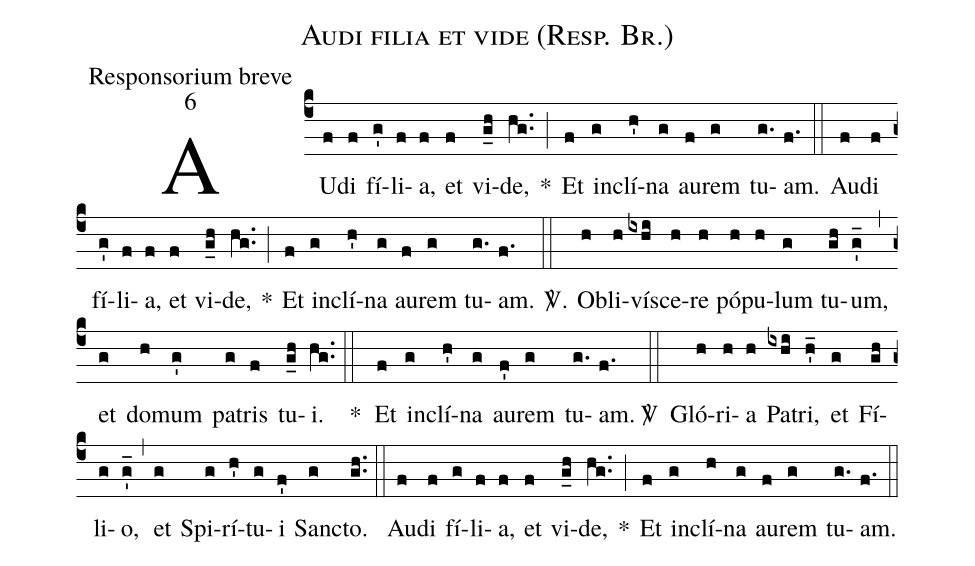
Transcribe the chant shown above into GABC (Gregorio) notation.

name:Audi filia et vide (Resp. Br.);
office-part:Responsorium breve;
mode:6;
%%
(c4) AU(f)di(f) fí(g')li(f)a,(f) et(f) vi(g_h)de,(hg..) *(;) Et(f) in(g)clí(h')na(g) au(f)rem(g) tu(g.)am.(f.) (::)
Au(f)di(f) fí(g')li(f)a,(f) et(f) vi(g_h)de,(hg..) *(;) Et(f) in(g)clí(h')na(g) au(f)rem(g) tu(g.)am.(f.)
<sp>V/</sp>.(::) Ob(h)li(h)ví(ixhi)sce(h)re(h) pó(h)pu(h)lum(g) tu(gh)um,(g'_) (,) et(g) do(h)mum(g') pa(g)tris(f) tu(g_h)i.(hg..) (::)
*() Et(f) in(g)clí(h')na(g) au(f')rem(g) tu(g.)am.(f.)
 <sp>V/</sp> (::)Gló(h)ri(h)a(h) Pa(ixhi)tri,(h'_) et(g) Fí(gh)li(g)o,(g'_) (,) et(g) Spi(g)rí(h')tu(g)i(f') Sanc(g)to.(gh..) (::)
Au(f)di(f) fí(g)li(f)a,(f) et(f) vi(g_h)de,(hg..) *(;) Et(f) in(g)clí(h)na(g) au(f)rem(g) tu(g.)am.(f.) (::)
